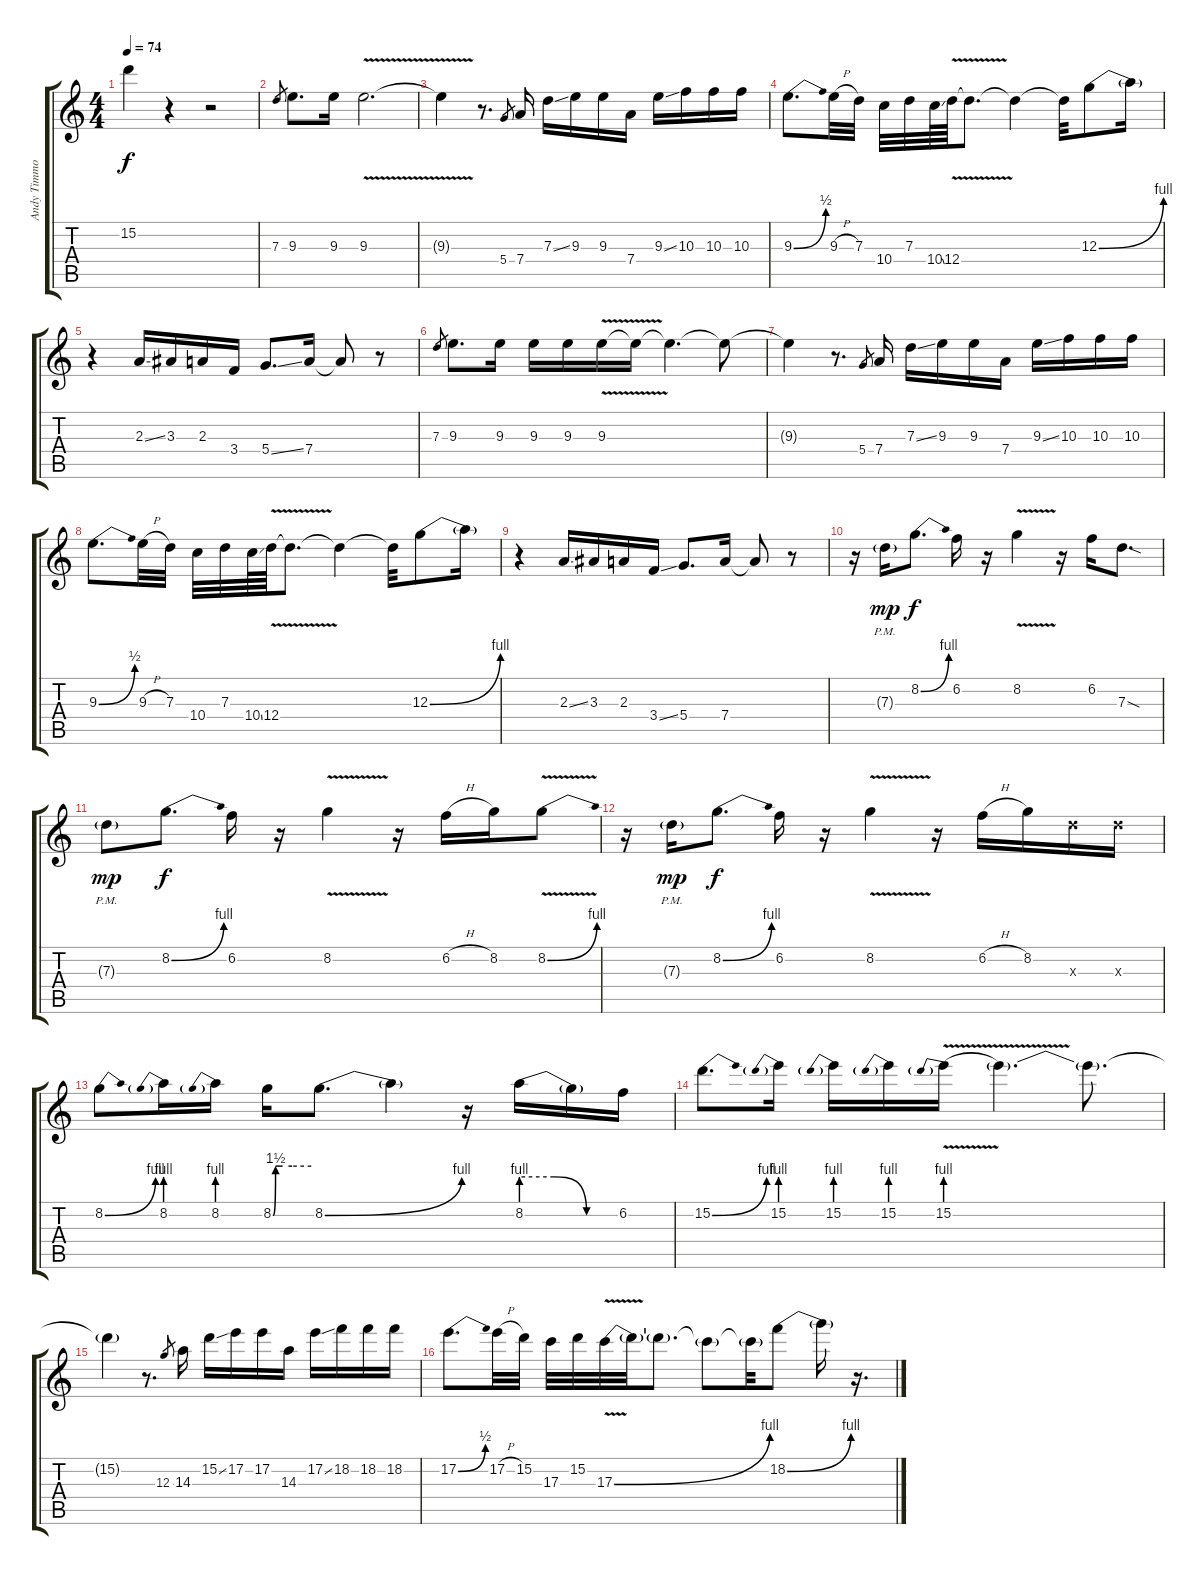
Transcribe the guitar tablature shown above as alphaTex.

\track ("Andy Timmons" "Andy Timmo") {instrument distortionguitar}
\staff {score tabs}
\tuning (E4 B3 G3 D3 A2 E2) {hide}
\ts (4 4)
\tempo 74
\clef g2
\ks c
15.2{t}.4{dy f} r.4 r.2 |
7.3.8{gr} 9.3.8{d} 9.3.16 9.3{v}.2{d} |
9.3{t}.4{instrument distortionguitar} r.8{d} 5.4.8{gr} 7.4.16 7.3{ss}.16 9.3.16 9.3.16 7.4.16 9.3{ss}.16 10.3.16 10.3.16 10.3.16 |
9.3{be (bend 0 0 60 2)}.8{d} 9.3{h}.32 7.3.32 10.4.32 7.3.32 10.4{ss}.64 12.4{v}.64 12.4{t}.8{d} 12.4{t}.4 12.4{t}.32 12.3{be (bend 0 0 60 4)}.8 12.3{t}.16 |
r.4 2.3{ss}.16 3.3.16 2.3.16 3.4.16 5.4{ss}.8{d} 7.4.16 7.4{t}.8 r.8 |
7.3.8{gr} 9.3.8{d} 9.3.16 9.3.16 9.3.16 9.3{v}.16 9.3{t}.16 9.3{t}.4{d} 9.3{t}.8 |
9.3{t}.4{instrument distortionguitar} r.8{d} 5.4.8{gr} 7.4.16 7.3{ss}.16 9.3.16 9.3.16 7.4.16 9.3{ss}.16 10.3.16 10.3.16 10.3.16 |
9.3{be (bend 0 0 60 2)}.8{d} 9.3{h}.32 7.3.32 10.4.32 7.3.32 10.4{ss}.64 12.4{v}.64 12.4{t}.8{d} 12.4{t}.4 12.4{t}.32 12.3{be (bend 0 0 60 4)}.8 12.3{t}.16 |
r.4 2.3{ss}.16 3.3.16 2.3.16 3.4{ss}.16 5.4.8{d} 7.4.16 7.4{t}.8 r.8 |
r.16 7.3{g pm}.16{dy mp} 8.2{be (bend 0 0 60 4)}.8{d dy f} 6.2.16 r.16 8.2{v}.4 r.16 6.2.16 7.3{sod}.8{d} |
7.3{g pm}.8{dy mp} 8.2{be (bend 0 0 60 4)}.8{d dy f} 6.2.16 r.16 8.2{v}.4 r.16 6.2{h}.16 8.2.16 8.2{be (bend 0 0 60 4) v}.8 |
r.16 7.3{g pm}.16{dy mp} 8.2{be (bend 0 0 60 4)}.8{d dy f} 6.2.16 r.16 8.2{v}.4{txt ""} r.16 6.2{h}.16 8.2.16 7.3{x}.16 7.3{x}.16 |
8.2{be (bend 0 0 60 4)}.8 8.2{be (prebend 0 4 60 4)}.16 8.2{be (prebend 0 4 60 4)}.16 8.2{be (custom 0 0 4 6 15 6 30 6 60 6)}.16 8.2{be (bend 0 0 60 4)}.8{d} 8.2{t}.4 r.16 8.2{be (custom 0 4 20 4 40 0 60 0)}.16 8.2{t}.16 6.2.16 |
15.2{be (bend 0 0 60 4)}.8{d} 15.2{be (prebend 0 4 60 4)}.16 15.2{be (prebend 0 4 60 4)}.16 15.2{be (prebend 0 4 60 4)}.16 15.2{be (prebend 0 4 60 4) v}.16 15.2{t}.4{d} 15.2{t}.8{d} |
15.2{t}.4 r.8{d} 12.3.8{gr} 14.3.16 15.2{ss}.16 17.2.16 17.2.16 14.3.16 17.2{ss}.16 18.2.16 18.2.16 18.2.16 |
17.2{be (bend 0 0 60 2)}.8{d} 17.2{h}.32 15.2.32 17.3.32 15.2.32 17.3{be (bend 0 0 60 4) v}.32 17.3{t}.32 17.3{t}.8{d} 17.3{t}.8 17.3{t}.32 18.2{be (bend 0 0 60 4)}.8 18.2{t}.16 r.16{d}
